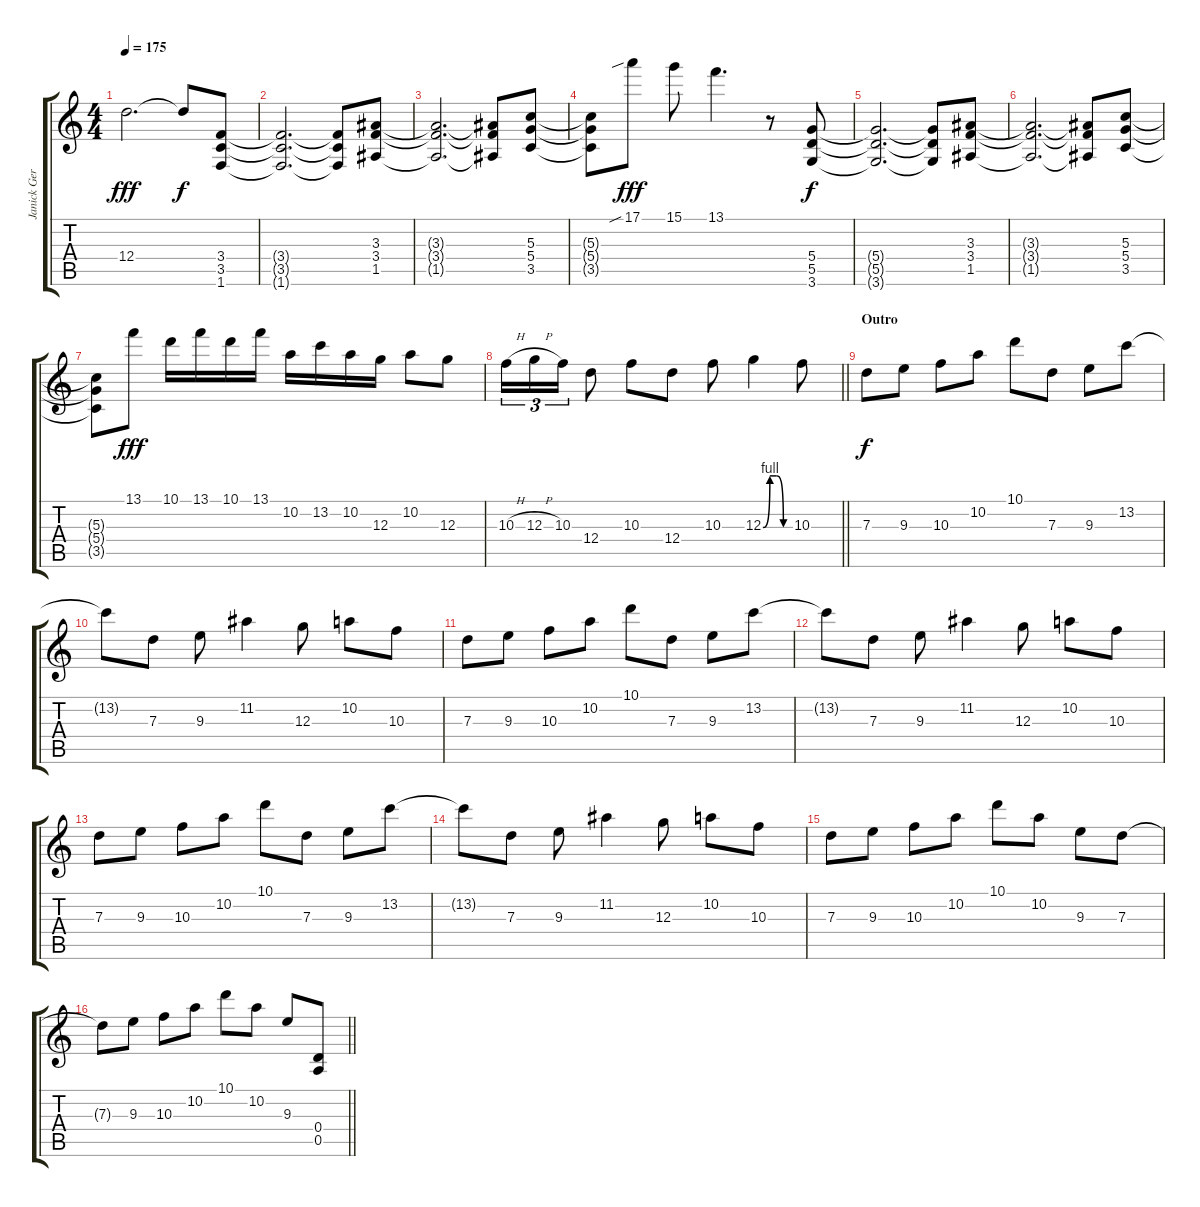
\track ("Janick Gers" "Janick Ger") {instrument distortionguitar}
\staff {score tabs}
\tuning (E4 B3 G3 D3 A2 E2) {hide}
\ts (4 4)
\tempo 175
\clef g2
\ks c
12.4{t}.2{d dy fff} 12.4{t}.8{dy f} (3.4 3.5 1.6).8 |
(3.4{t} 3.5{t} 1.6{t}).2{d} (3.4{t} 3.5{t} 1.6{t}).8 (3.3 3.4 1.5).8 |
(3.3{t} 3.4{t} 1.5{t}).2{d} (3.3{t} 3.4{t} 1.5{t}).8 (5.3 5.4 3.5).8 |
(5.3{t} 5.4{t} 3.5{t}).8 17.1{sib}.8{dy fff} 15.1.8 13.1.4{d} r.8 (5.4 5.5 3.6).8{dy f} |
(5.4{t} 5.5{t} 3.6{t}).2{d} (5.4{t} 5.5{t} 3.6{t}).8 (3.3 3.4 1.5).8 |
(3.3{t} 3.4{t} 1.5{t}).2{d} (3.3{t} 3.4{t} 1.5{t}).8 (5.3 5.4 3.5).8 |
(5.3{t} 5.4{t} 3.5{t}).8 13.1.8{dy fff} 10.1.16 13.1.16 10.1.16 13.1.16 10.2.16 13.2.16 10.2.16 12.3.16 10.2.8 12.3.8 |
\barLineRight lightlight
10.3{h}.16{tu (3 2)} 12.3{h}.16{tu (3 2)} 10.3.16{tu (3 2)} 12.4.8 10.3.8 12.4.8 10.3.8 12.3{be (custom 0 0 15 4 30 4 45 0 60 0)}.4 10.3.8 |
\section ("" "Outro")
7.3.8{dy f} 9.3.8 10.3.8 10.2.8 10.1.8 7.3.8 9.3.8 13.2.8 |
13.2{t}.8 7.3.8 9.3.8 11.2.4 12.3.8 10.2.8 10.3.8 |
7.3.8 9.3.8 10.3.8 10.2.8 10.1.8 7.3.8 9.3.8 13.2.8 |
13.2{t}.8 7.3.8 9.3.8 11.2.4 12.3.8 10.2.8 10.3.8 |
7.3.8 9.3.8 10.3.8 10.2.8 10.1.8 7.3.8 9.3.8 13.2.8 |
13.2{t}.8 7.3.8 9.3.8 11.2.4 12.3.8 10.2.8 10.3.8 |
7.3.8 9.3.8 10.3.8 10.2.8 10.1.8 10.2.8 9.3.8 7.3.8 |
\barLineRight lightlight
7.3{t}.8 9.3.8 10.3.8 10.2.8 10.1.8 10.2.8 9.3.8 (0.4 0.5).8
